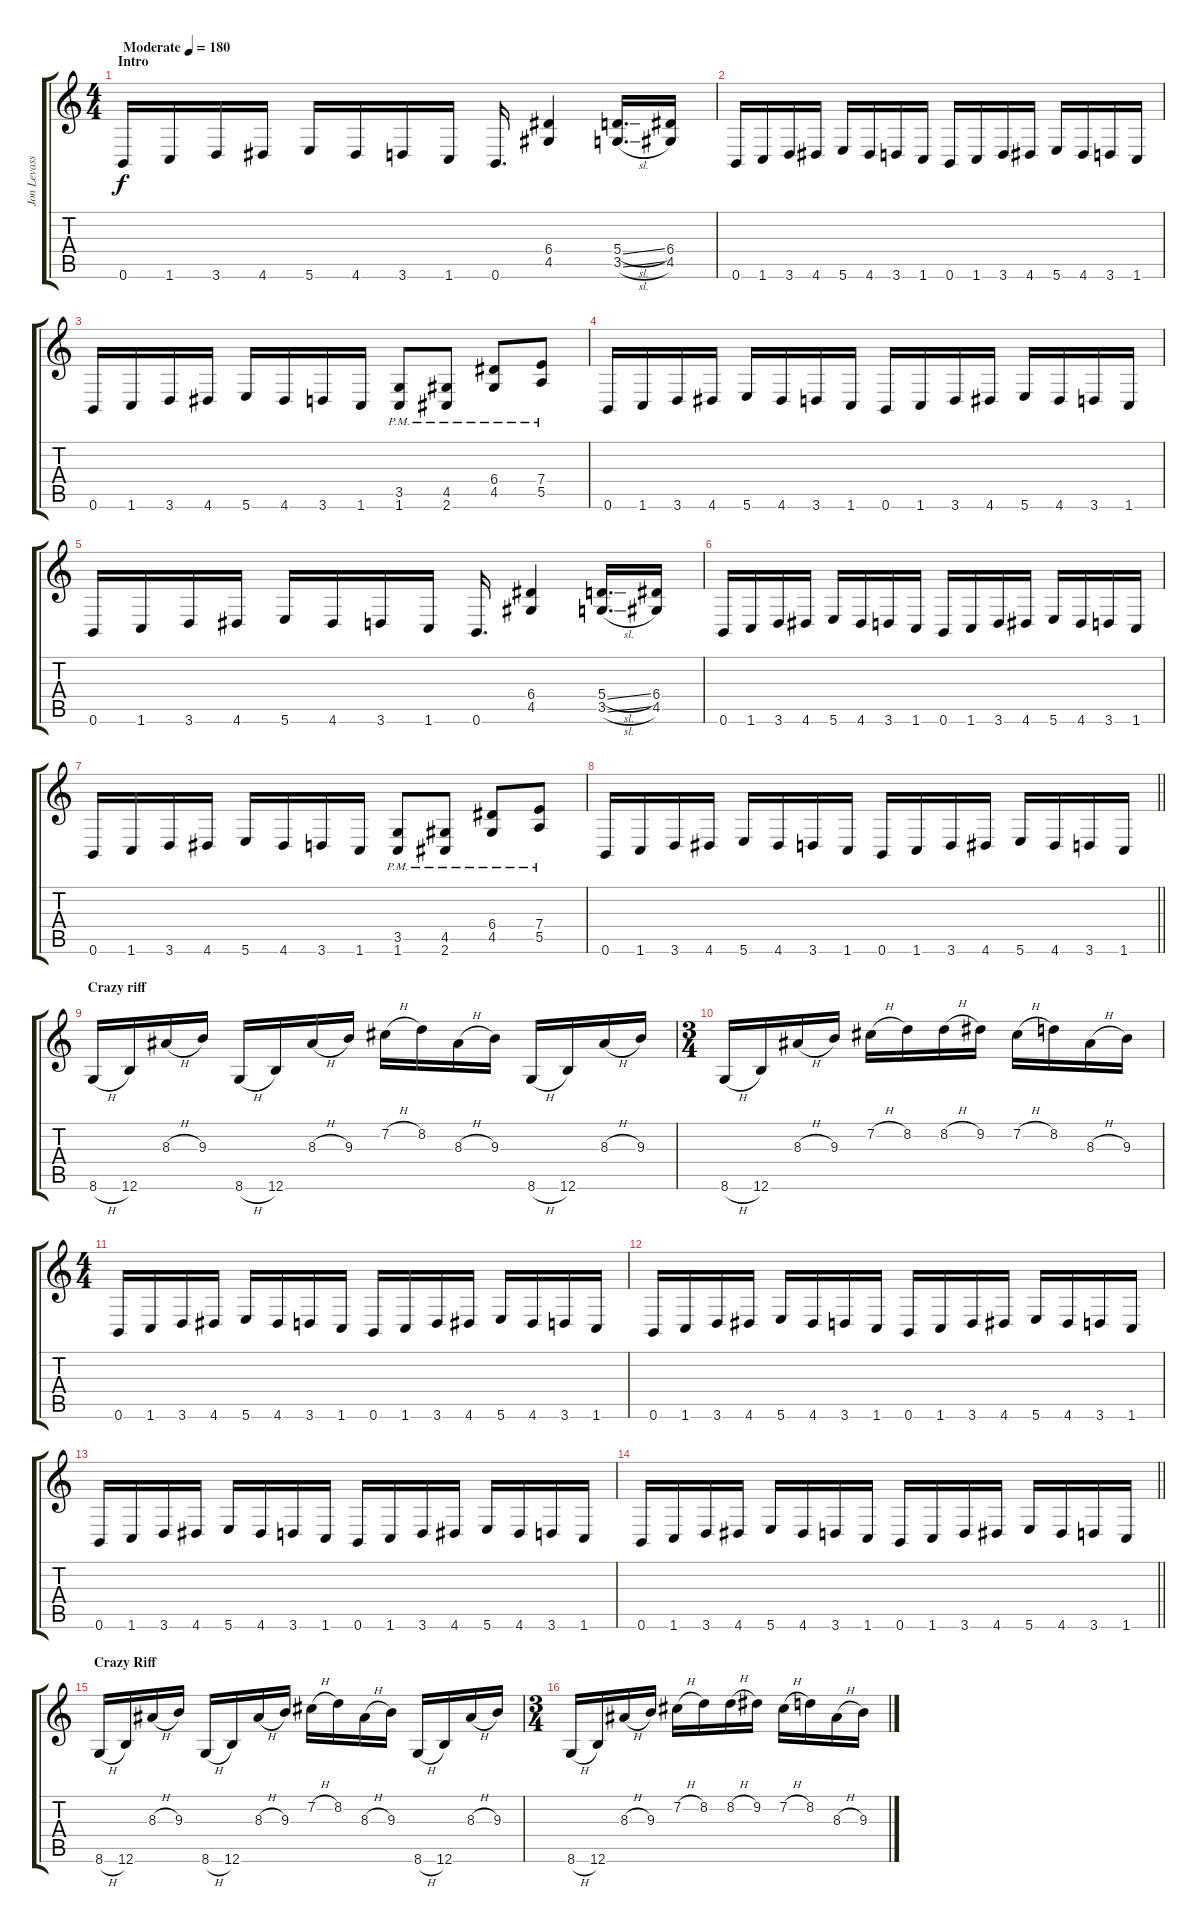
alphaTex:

\track ("Jon Levasseur" "Jon Levass") {instrument distortionguitar}
\staff {score tabs}
\tuning (B3 Gb3 D3 A2 E2 B1) {hide}
\ts (4 4)
\section ("" "Intro")
\tempo (180 "Moderate")
\clef g2
\ks c
0.6.16{dy f instrument distortionguitar} 1.6.16 3.6.16 4.6.16 5.6.16 4.6.16 3.6.16 1.6.16 0.6.16{d} (6.4 4.5).4 (5.4{sl} 3.5{sl}).16{d} (6.4 4.5).16 |
0.6.16 1.6.16 3.6.16 4.6.16 5.6.16 4.6.16 3.6.16 1.6.16 0.6.16 1.6.16 3.6.16 4.6.16 5.6.16 4.6.16 3.6.16 1.6.16 |
0.6.16 1.6.16 3.6.16 4.6.16 5.6.16 4.6.16 3.6.16 1.6.16 (3.5{pm} 1.6{pm}).8 (4.5{pm} 2.6{pm}).8 (6.4{pm} 4.5{pm}).8 (7.4{pm} 5.5{pm}).8 |
0.6.16 1.6.16 3.6.16 4.6.16 5.6.16 4.6.16 3.6.16 1.6.16 0.6.16 1.6.16 3.6.16 4.6.16 5.6.16 4.6.16 3.6.16 1.6.16 |
0.6.16 1.6.16 3.6.16 4.6.16 5.6.16 4.6.16 3.6.16 1.6.16 0.6.16{d} (6.4 4.5).4 (5.4{sl} 3.5{sl}).16{d} (6.4 4.5).16 |
0.6.16 1.6.16 3.6.16 4.6.16 5.6.16 4.6.16 3.6.16 1.6.16 0.6.16 1.6.16 3.6.16 4.6.16 5.6.16 4.6.16 3.6.16 1.6.16 |
0.6.16 1.6.16 3.6.16 4.6.16 5.6.16 4.6.16 3.6.16 1.6.16 (3.5{pm} 1.6{pm}).8 (4.5{pm} 2.6{pm}).8 (6.4{pm} 4.5{pm}).8 (7.4{pm} 5.5{pm}).8 |
\barLineRight lightlight
0.6.16 1.6.16 3.6.16 4.6.16 5.6.16 4.6.16 3.6.16 1.6.16 0.6.16 1.6.16 3.6.16 4.6.16 5.6.16 4.6.16 3.6.16 1.6.16 |
\section ("" "Crazy riff")
8.6{h}.16 12.6.16 8.3{h}.16 9.3.16 8.6{h}.16 12.6.16 8.3{h}.16 9.3.16 7.2{h}.16 8.2.16 8.3{h}.16 9.3.16 8.6{h}.16 12.6.16 8.3{h}.16 9.3.16 |
\ts (3 4)
8.6{h}.16 12.6.16 8.3{h}.16 9.3.16 7.2{h}.16 8.2.16 8.2{h}.16 9.2.16 7.2{h}.16 8.2.16 8.3{h}.16 9.3.16 |
\ts (4 4)
0.6.16 1.6.16 3.6.16 4.6.16 5.6.16 4.6.16 3.6.16 1.6.16 0.6.16 1.6.16 3.6.16 4.6.16 5.6.16 4.6.16 3.6.16 1.6.16 |
0.6.16 1.6.16 3.6.16 4.6.16 5.6.16 4.6.16 3.6.16 1.6.16 0.6.16 1.6.16 3.6.16 4.6.16 5.6.16 4.6.16 3.6.16 1.6.16 |
0.6.16 1.6.16 3.6.16 4.6.16 5.6.16 4.6.16 3.6.16 1.6.16 0.6.16 1.6.16 3.6.16 4.6.16 5.6.16 4.6.16 3.6.16 1.6.16 |
\barLineRight lightlight
0.6.16 1.6.16 3.6.16 4.6.16 5.6.16 4.6.16 3.6.16 1.6.16 0.6.16 1.6.16 3.6.16 4.6.16 5.6.16 4.6.16 3.6.16 1.6.16 |
\section ("" "Crazy Riff")
8.6{h}.16 12.6.16 8.3{h}.16 9.3.16 8.6{h}.16 12.6.16 8.3{h}.16 9.3.16 7.2{h}.16 8.2.16 8.3{h}.16 9.3.16 8.6{h}.16 12.6.16 8.3{h}.16 9.3.16 |
\ts (3 4)
8.6{h}.16 12.6.16 8.3{h}.16 9.3.16 7.2{h}.16 8.2.16 8.2{h}.16 9.2.16 7.2{h}.16 8.2.16 8.3{h}.16 9.3.16
